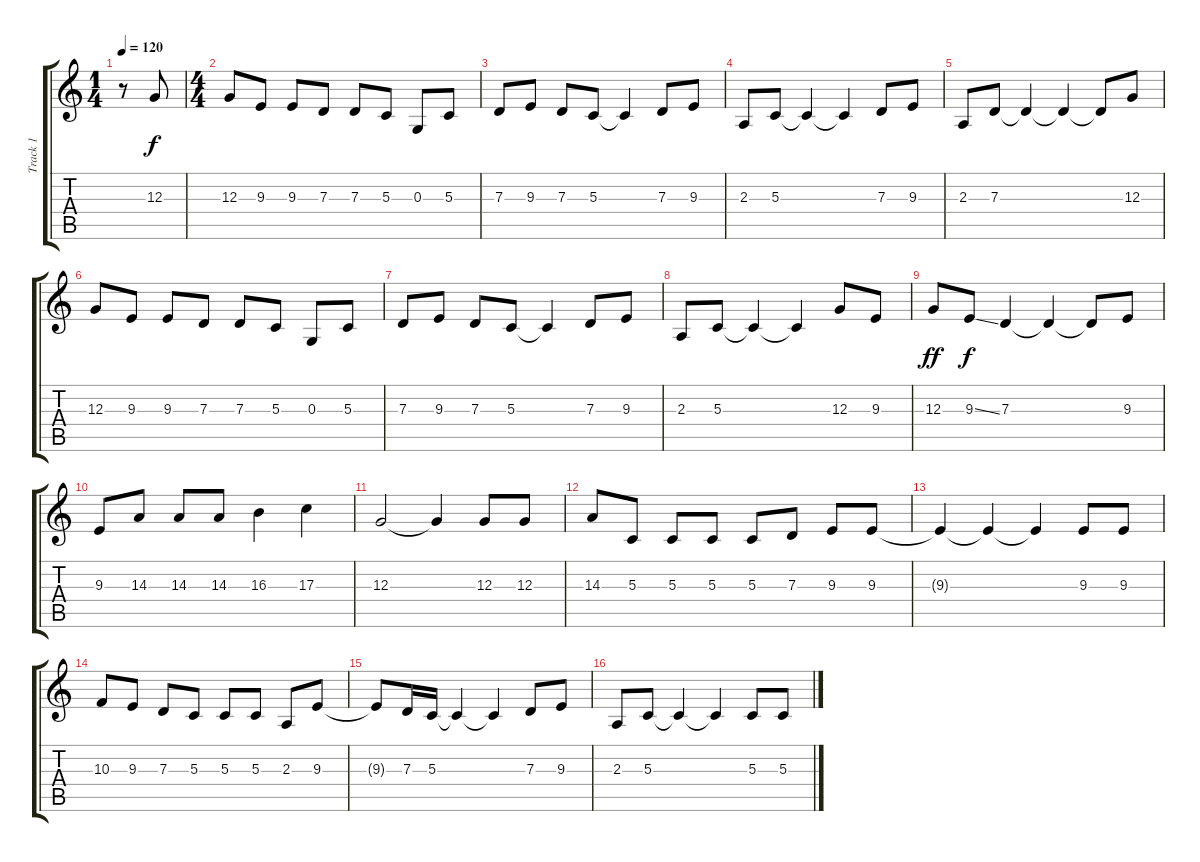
\track ("Track 1" "Track 1") {instrument lead1square}
\staff {score tabs}
\tuning (E4 B3 G3 D3 A2 E2) {hide}
\ts (1 4)
\tempo 120
\clef g2
\ks c
r.8{dy f instrument lead1square} 12.3.8 |
\ts (4 4)
12.3.8 9.3.8 9.3.8 7.3.8 7.3.8 5.3.8 0.3.8 5.3.8 |
7.3.8 9.3.8 7.3.8 5.3.8 5.3{t}.4 7.3.8 9.3.8 |
2.3.8 5.3.8 5.3{t}.4 5.3{t}.4 7.3.8 9.3.8 |
2.3.8 7.3.8 7.3{t}.4 7.3{t}.4 7.3{t}.8 12.3.8 |
12.3.8 9.3.8 9.3.8 7.3.8 7.3.8 5.3.8 0.3.8 5.3.8 |
7.3.8 9.3.8 7.3.8 5.3.8 5.3{t}.4 7.3.8 9.3.8 |
2.3.8 5.3.8 5.3{t}.4 5.3{t}.4 12.3.8 9.3.8 |
12.3.8{dy ff} 9.3{ss}.8{dy f} 7.3.4 7.3{t}.4 7.3{t}.8 9.3.8 |
9.3.8 14.3.8 14.3.8 14.3.8 16.3.4 17.3.4 |
12.3.2 12.3{t}.4 12.3.8 12.3.8 |
14.3.8 5.3.8 5.3.8 5.3.8 5.3.8 7.3.8 9.3.8 9.3.8 |
9.3{t}.4 9.3{t}.4 9.3{t}.4 9.3.8 9.3.8 |
10.3.8 9.3.8 7.3.8 5.3.8 5.3.8 5.3.8 2.3.8 9.3.8 |
9.3{t}.8 7.3.16 5.3.16 5.3{t}.4 5.3{t}.4 7.3.8 9.3.8 |
2.3.8 5.3.8 5.3{t}.4 5.3{t}.4 5.3.8 5.3.8
